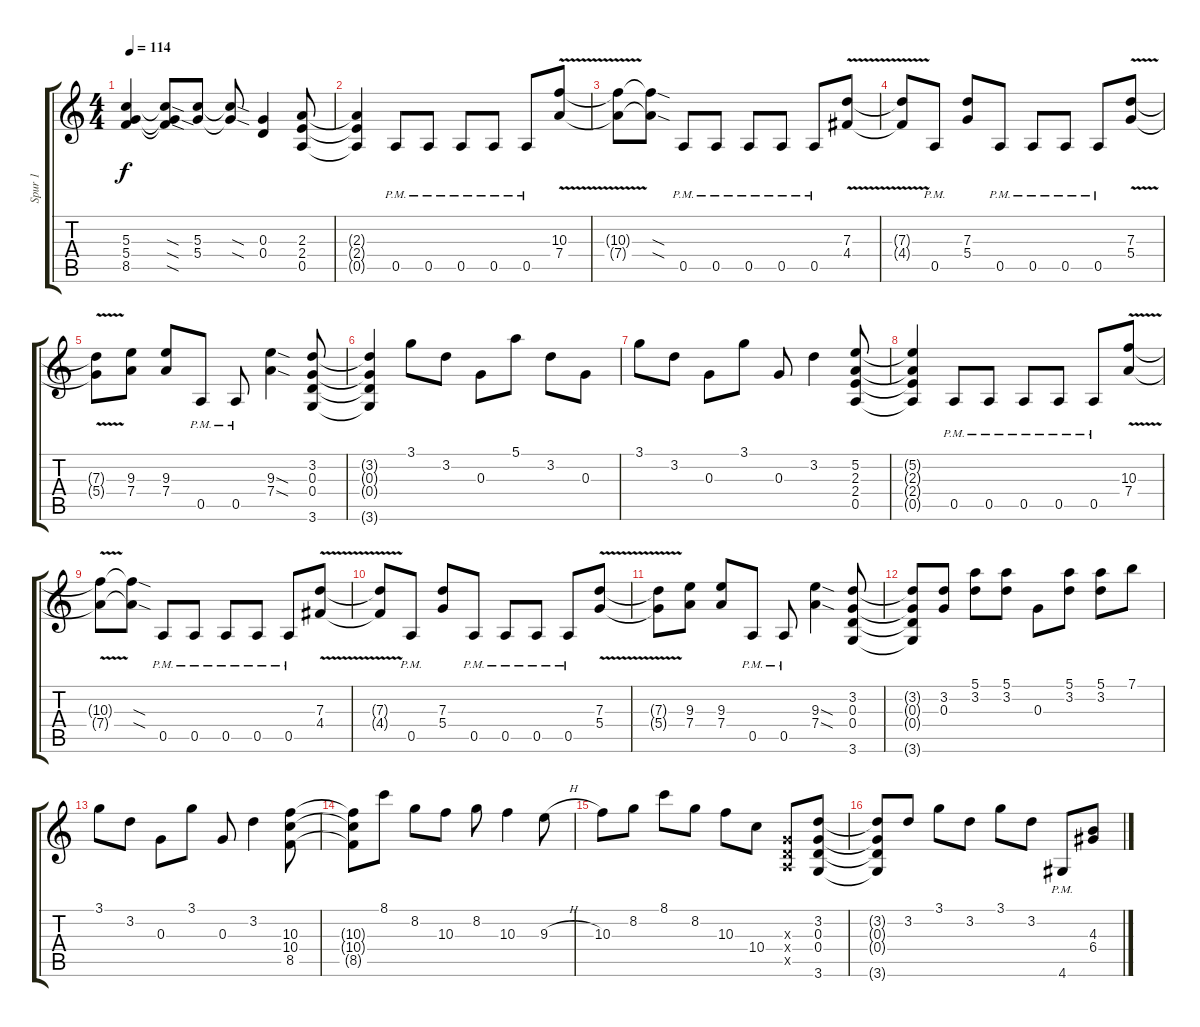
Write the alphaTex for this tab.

\track ("Spur 1" "Spur 1") {instrument overdrivenguitar}
\staff {score tabs}
\tuning (E4 B3 G3 D3 A2 E2) {hide}
\ts (4 4)
\tempo 114
\clef g2
\ks c
(5.3{t} 5.4{t} 8.5{t}).4{dy f} (5.3{sod t} 5.4{sod t} 8.5{sod t}).8 (5.3 5.4).8 (5.3{sod t} 5.4{sod t}).8 (0.3 0.4).4 (2.3 2.4 0.5).8 |
(2.3{t} 2.4{t} 0.5{t}).4 0.5{pm}.8 0.5{pm}.8 0.5{pm}.8 0.5{pm}.8 0.5{pm}.8 (10.3{v} 7.4{v}).8 |
(10.3{t} 7.4{t}).8 (10.3{sod t} 7.4{sod t}).8 0.5{pm}.8 0.5{pm}.8 0.5{pm}.8 0.5{pm}.8 0.5{pm}.8 (7.3{v} 4.4{v}).8 |
(7.3{t} 4.4{t}).8 0.5{pm}.8 (7.3 5.4).8 0.5{pm}.8 0.5{pm}.8 0.5{pm}.8 0.5{pm}.8 (7.3{v} 5.4{v}).8 |
(7.3{t} 5.4{t}).8 (9.3 7.4).8 (9.3 7.4).8 0.5{pm}.8 0.5{pm}.8 (9.3{sod} 7.4{sod}).4 (3.2 0.3 0.4 3.6).8 |
(3.2{t} 0.3{t} 0.4{t} 3.6{t}).4 3.1.8 3.2.8 0.3.8 5.1.8 3.2.8 0.3.8 |
3.1.8 3.2.8 0.3.8 3.1.8 0.3.8 3.2.4 (5.2 2.3 2.4 0.5).8 |
(5.2{t} 2.3{t} 2.4{t} 0.5{t}).4 0.5{pm}.8 0.5{pm}.8 0.5{pm}.8 0.5{pm}.8 0.5{pm}.8 (10.3{v} 7.4{v}).8 |
(10.3{t} 7.4{t}).8 (10.3{sod t} 7.4{sod t}).8 0.5{pm}.8 0.5{pm}.8 0.5{pm}.8 0.5{pm}.8 0.5{pm}.8 (7.3{v} 4.4{v}).8 |
(7.3{t} 4.4{t}).8 0.5{pm}.8 (7.3 5.4).8 0.5{pm}.8 0.5{pm}.8 0.5{pm}.8 0.5{pm}.8 (7.3{v} 5.4{v}).8 |
(7.3{t} 5.4{t}).8 (9.3 7.4).8 (9.3 7.4).8 0.5{pm}.8 0.5{pm}.8 (9.3{sod} 7.4{sod}).4 (3.2 0.3 0.4 3.6).8 |
(3.2{t} 0.3{t} 0.4{t} 3.6{t}).8 (3.2 0.3).8 (5.1 3.2).8 (5.1 3.2).8 0.3.8 (5.1 3.2).8 (5.1 3.2).8 7.1.8 |
3.1.8 3.2.8 0.3.8 3.1.8 0.3.8 3.2.4 (10.3 10.4 8.5).8 |
(10.3{t} 10.4{t} 8.5{t}).8 8.1.8 8.2.8 10.3.8 8.2.8 10.3.4 9.3{h}.8 |
10.3.8 8.2.8 8.1.8 8.2.8 10.3.8 10.4.8 (0.3{x} 0.4{x} 0.5{x}).8 (3.2 0.3 0.4 3.6).8 |
(3.2{t} 0.3{t} 0.4{t} 3.6{t}).8 3.2.8 3.1.8 3.2.8 3.1.8 3.2.8 4.6{pm}.8 (4.3 6.4).8
